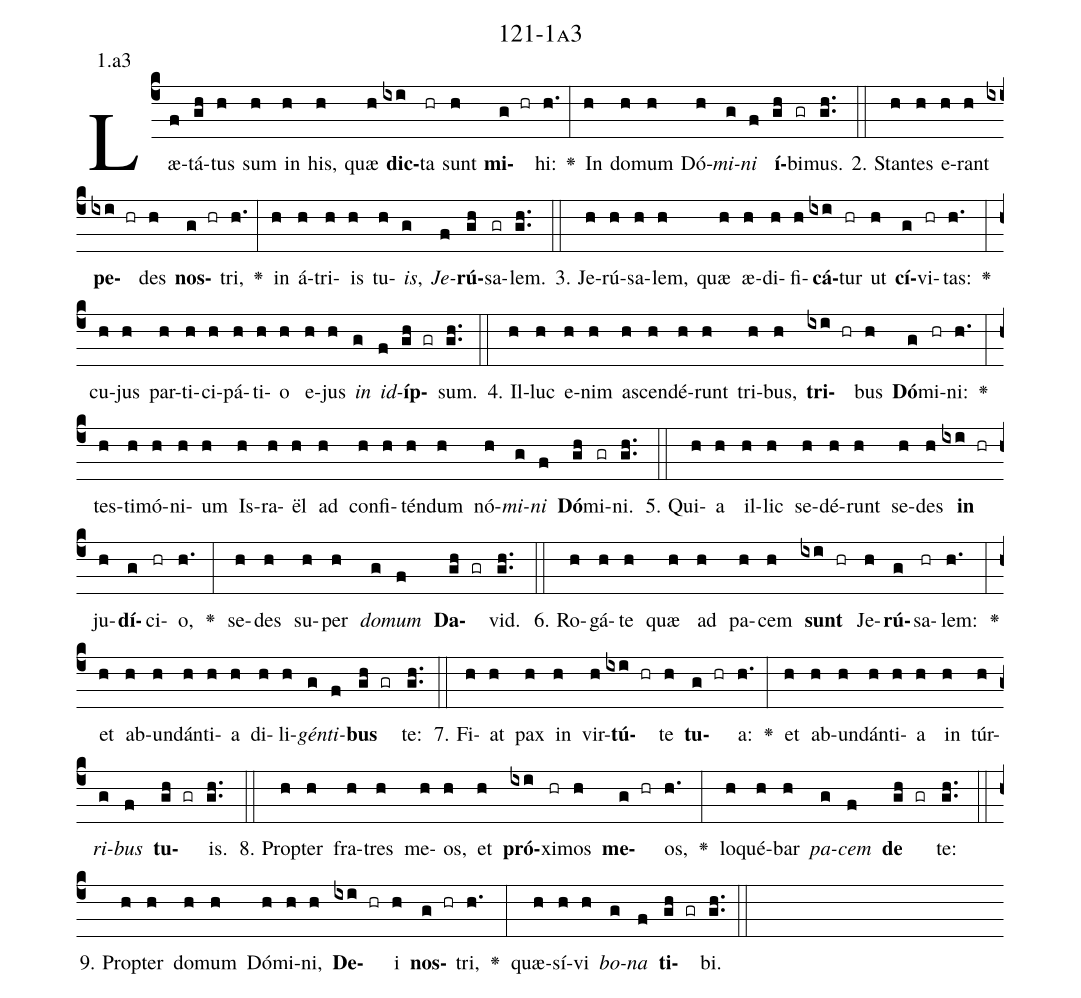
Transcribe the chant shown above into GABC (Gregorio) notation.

name: 121-1a3;
annotation: 1.a3;
%%
(c4)Læ(f)tá(gh)tus(h) sum(h) in(h) his,(h) quæ(h) <b>dic</b>(ixi)ta(hr) sunt(h) <b>mi</b>(g hr)hi:(h.) <v>\greheightstar</v>(:) In(h) do(h)mum(h) Dó(h)<i>mi</i>(g)<i>ni</i>(f) <b>í</b>(gh)bi(gr)mus.(gh..) (::)
2. Stan(h)tes(h) e(h)rant(h) <b>pe</b>(ixi hr)des(h) <b>nos</b>(g hr)tri,(h.) <v>\greheightstar</v>(:) in(h) á(h)tri(h)is(h) tu(h)<i>is</i>,(g) <i>Je</i>(f)<b>rú</b>(gh)sa(gr)lem.(gh..) (::)
3. Je(h)rú(h)sa(h)lem,(h) quæ(h) æ(h)di(h)fi(h)<b>cá</b>(ixi)tur(hr) ut(h) <b>cí</b>(g)vi(hr)tas:(h.) <v>\greheightstar</v>(:) cu(h)jus(h) par(h)ti(h)ci(h)pá(h)ti(h)o(h) e(h)jus(h) <i>in</i>(g) <i>id</i>(f)<b>íp</b>(gh gr)sum.(gh..) (::)
4. Il(h)luc(h) e(h)nim(h) a(h)scen(h)dé(h)runt(h) tri(h)bus,(h) <b>tri</b>(ixi hr)bus(h) <b>Dó</b>(g)mi(hr)ni:(h.) <v>\greheightstar</v>(:) tes(h)ti(h)mó(h)ni(h)um(h) Is(h)ra(h)ël(h) ad(h) con(h)fi(h)tén(h)dum(h) nó(h)<i>mi</i>(g)<i>ni</i>(f) <b>Dó</b>(gh)mi(gr)ni.(gh..) (::)
5. Qui(h)a(h) il(h)lic(h) se(h)dé(h)runt(h) se(h)des(h) <b>in</b>(ixi hr) ju(h)<b>dí</b>(g)ci(hr)o,(h.) <v>\greheightstar</v>(:) se(h)des(h) su(h)per(h) <i>do</i>(g)<i>mum</i>(f) <b>Da</b>(gh gr)vid.(gh..) (::)
6. Ro(h)gá(h)te(h) quæ(h) ad(h) pa(h)cem(h) <b>sunt</b>(ixi hr) Je(h)<b>rú</b>(g)sa(hr)lem:(h.) <v>\greheightstar</v>(:) et(h) ab(h)un(h)dán(h)ti(h)a(h) di(h)li(h)<i>gén</i>(g)<i>ti</i>(f)<b>bus</b>(gh gr) te:(gh..) (::)
7. Fi(h)at(h) pax(h) in(h) vir(h)<b>tú</b>(ixi hr)te(h) <b>tu</b>(g hr)a:(h.) <v>\greheightstar</v>(:) et(h) ab(h)un(h)dán(h)ti(h)a(h) in(h) túr(h)<i>ri</i>(g)<i>bus</i>(f) <b>tu</b>(gh gr)is.(gh..) (::)
8. Prop(h)ter(h) fra(h)tres(h) me(h)os,(h) et(h) <b>pró</b>(ixi)xi(hr)mos(h) <b>me</b>(g hr)os,(h.) <v>\greheightstar</v>(:) lo(h)qué(h)bar(h) <i>pa</i>(g)<i>cem</i>(f) <b>de</b>(gh gr) te:(gh..) (::)
9. Prop(h)ter(h) do(h)mum(h) Dó(h)mi(h)ni,(h) <b>De</b>(ixi hr)i(h) <b>nos</b>(g hr)tri,(h.) <v>\greheightstar</v>(:) quæ(h)sí(h)vi(h) <i>bo</i>(g)<i>na</i>(f) <b>ti</b>(gh gr)bi.(gh..) (::)
